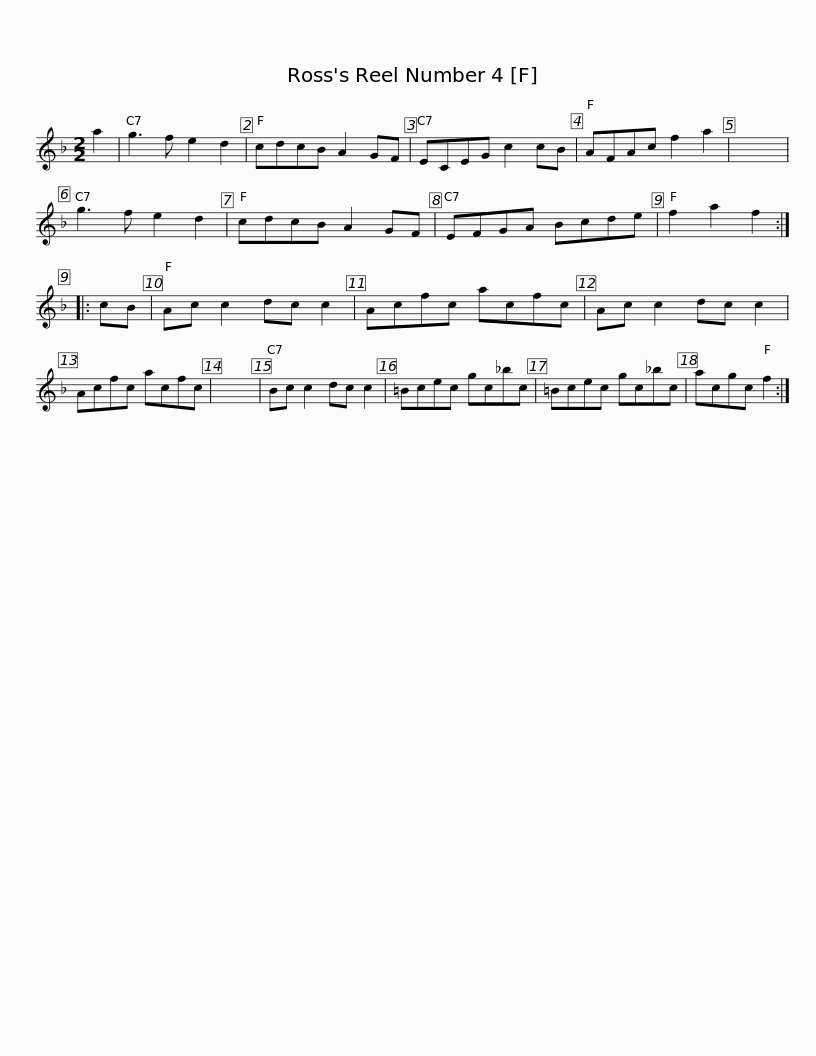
X:1
L:1/8
M:2/2
I:linebreak $
K:F
V:1 treble
V:1
 a2 | g3 f e2 d2 | cdcB A2 GF | ECEG c2 cB | AFAc f2 a2 | %5
 x8 | g3 f e2 d2 | cdcB A2 GF |$ EFGA Bcde | f2 a2 f2 :: %10
 cB | Ac c2 dc c2 | Acfc acfc | Ac c2 dc c2 | Acfc acfc | %15
 x8 |$ Bc c2 dc c2 | =Bcec gc_bc | =Bcec gc_bc | acgc f2 :| %20
